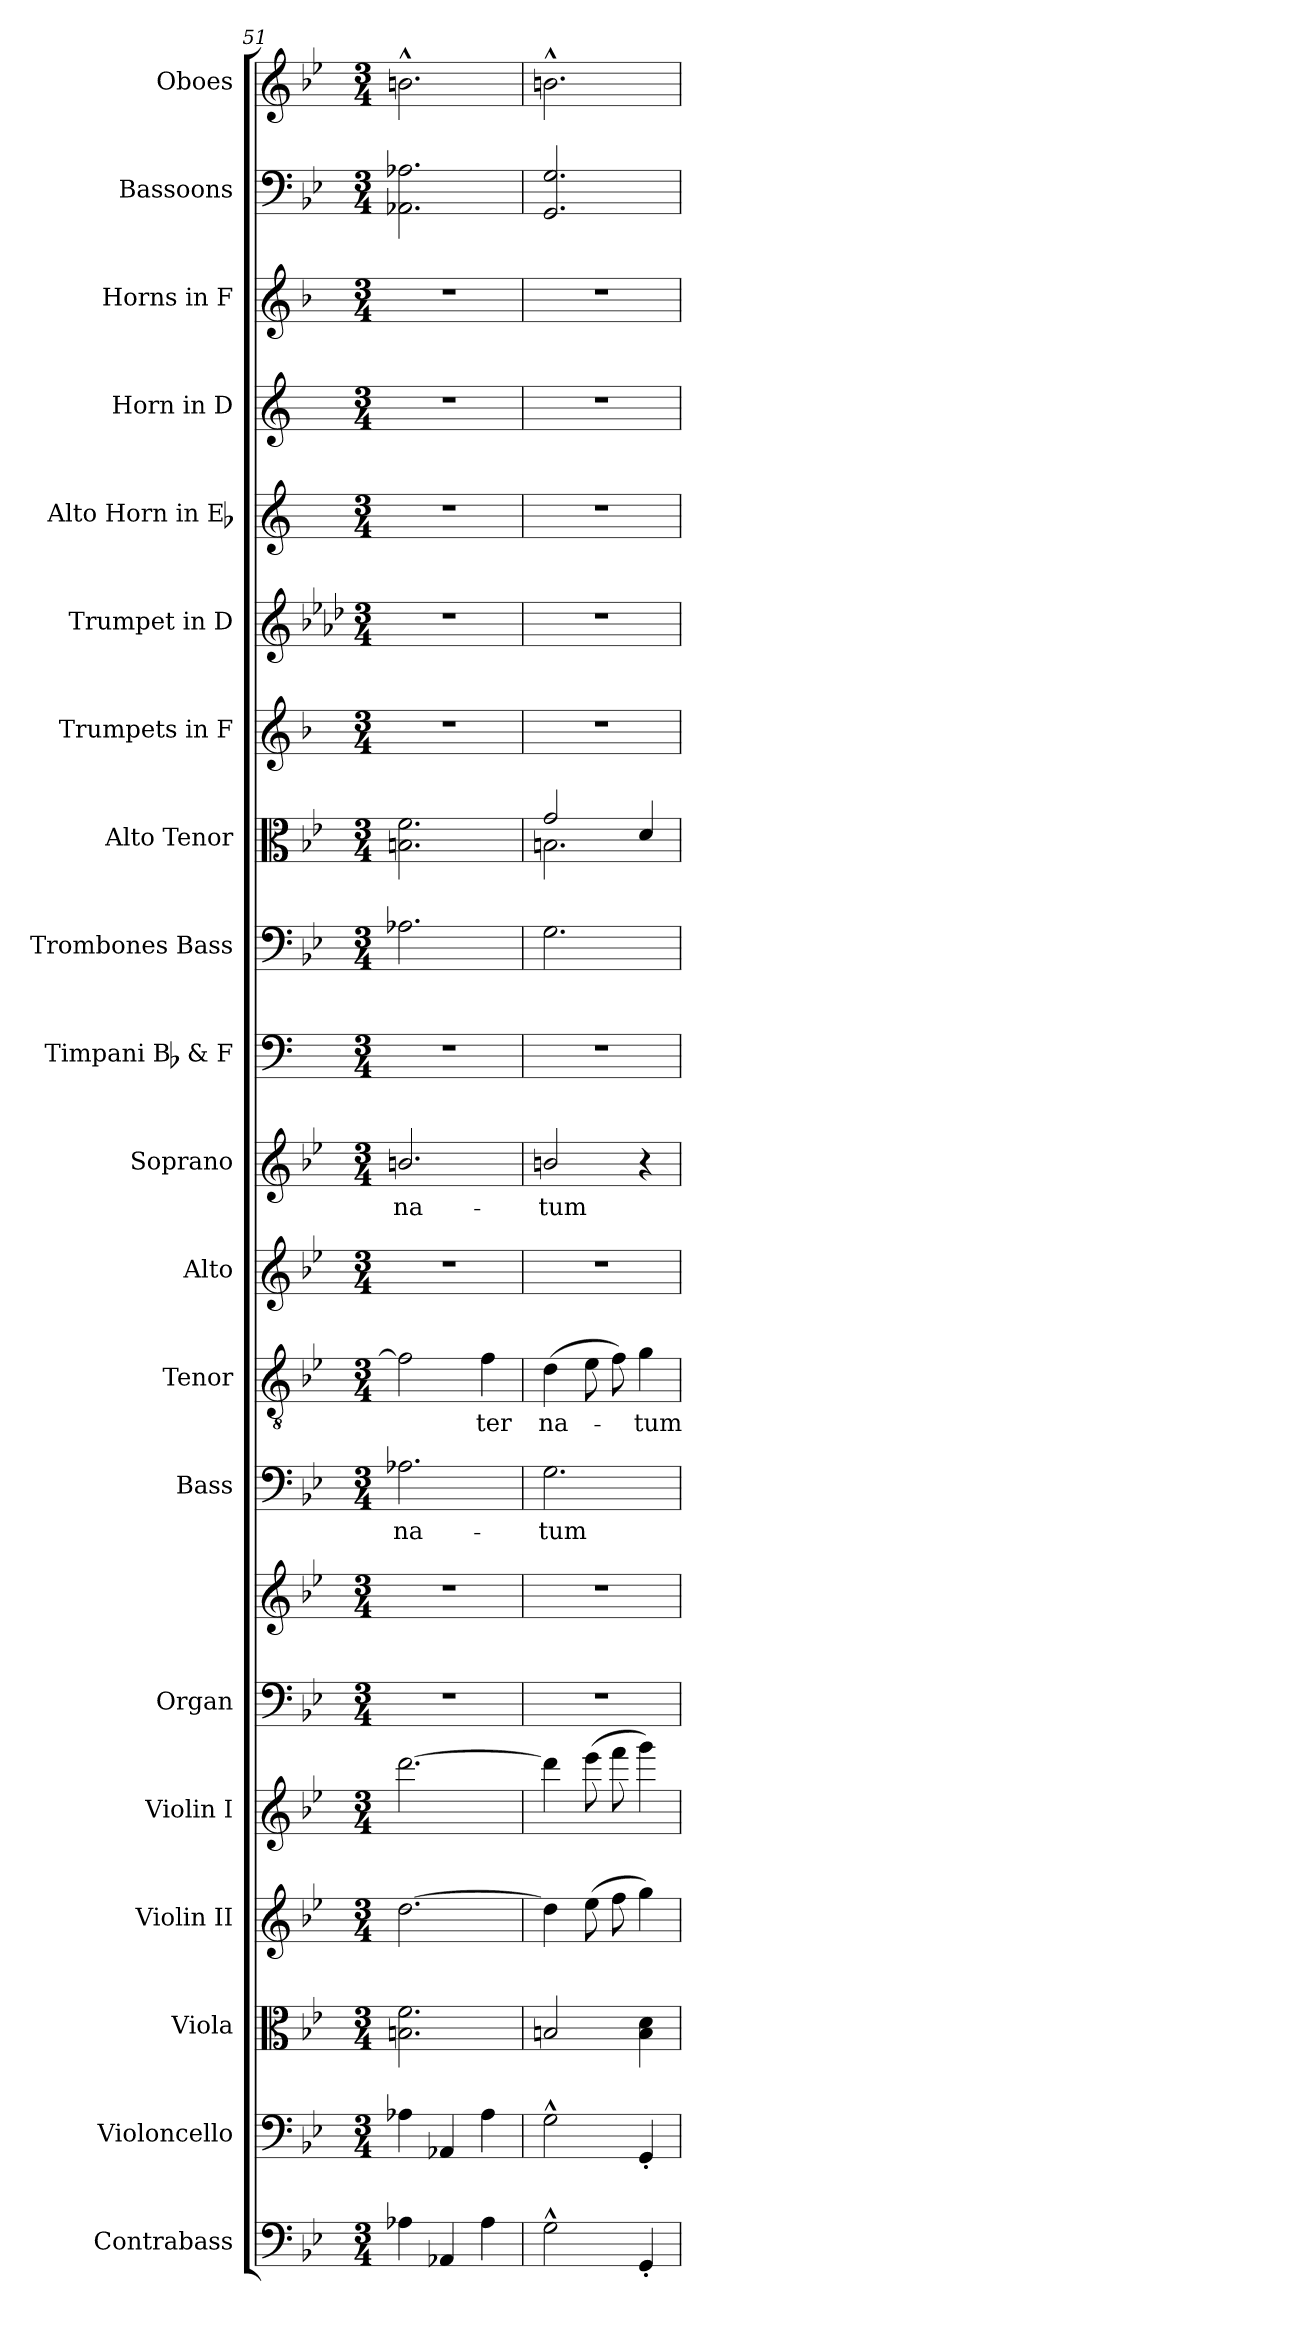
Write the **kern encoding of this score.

**kern	**kern	**kern	**kern	**kern	**kern	**kern	**kern	**text	**kern	**text	**kern	**kern	**text	**kern	**kern	**kern	**kern	**kern	**kern	**kern	**kern	**kern	**kern
*part20	*part19	*part18	*part17	*part16	*part15	*part15	*part14	*part14	*part13	*part13	*part12	*part11	*part11	*part10	*part9	*part8	*part7	*part6	*part5	*part4	*part3	*part2	*part1
*staff21	*staff20	*staff19	*staff18	*staff17	*staff16	*staff15	*staff14	*staff14	*staff13	*staff13	*staff12	*staff11	*staff11	*staff10	*staff9	*staff8	*staff7	*staff6	*staff5	*staff4	*staff3	*staff2	*staff1
*I"Contrabass	*I"Violoncello	*I"Viola	*I"Violin II	*I"Violin I	*I"Organ	*	*I"Bass	*	*I"Tenor	*	*I"Alto	*I"Soprano	*	*I"Timpani Bb & F	*I"Trombones  Bass	*I"Alto Tenor	*I"Trumpets in F	*I"Trumpet in D	*I"Alto Horn in Eb	*I"Horn in D	*I"Horns in F	*I"Bassoons	*I"Oboes
*I'Cb.	*I'Vc.	*I'Vla.	*I'Vln. II	*I'Vln. I	*I'Org.	*	*I'B.	*	*I'T.	*	*I'A.	*I'S.	*	*I'Timp.	*	*	*	*	*	*	*I'Hn.	*I'Bsn.	*I'Ob.
*clefF4	*clefF4	*clefC3	*clefG2	*clefG2	*clefF4	*clefG2	*clefF4	*	*clefGv2	*	*clefG2	*clefG2	*	*clefF4	*clefF4	*clefC3	*clefG2	*clefG2	*clefG2	*clefG2	*clefG2	*clefF4	*clefG2
*ITrd7c12	*	*	*	*	*	*	*	*	*ITrd7c12	*	*	*	*	*	*	*	*ITrd4c7	*ITrd-1c-2	*ITrd5c8	*ITrd6c10	*ITrd4c7	*	*
*k[b-e-]	*k[b-e-]	*k[b-e-]	*k[b-e-]	*k[b-e-]	*k[b-e-]	*k[b-e-]	*k[b-e-]	*	*k[b-e-]	*	*k[b-e-]	*k[b-e-]	*	*k[]	*k[b-e-]	*k[b-e-]	*k[b-e-]	*k[b-e-]	*k[f#c#g#d#]	*k[f#c#]	*k[b-e-]	*k[b-e-]	*k[b-e-]
*B-:	*B-:	*B-:	*B-:	*B-:	*B-:	*B-:	*B-:	*	*B-:	*	*B-:	*B-:	*	*C:	*B-:	*B-:	*B-:	*B-:	*E:	*D:	*B-:	*B-:	*B-:
*M3/4	*M3/4	*M3/4	*M3/4	*M3/4	*M3/4	*M3/4	*M3/4	*	*M3/4	*	*M3/4	*M3/4	*	*M3/4	*M3/4	*M3/4	*M3/4	*M3/4	*M3/4	*M3/4	*M3/4	*M3/4	*M3/4
=51	=51	=51	=51	=51	=51	=51	=51	=51	=51	=51	=51	=51	=51	=51	=51	=51	=51	=51	=51	=51	=51	=51	=51
!	!	!	!	!	!LO:N:vis=1	!LO:N:vis=1	!	!	!	!	!	!	!	!	!	!	!	!	!	!	!	!	!
!	!	!	!	!	!	!	!	!LO:LY:b:color=#000000	!	!	!LO:N:vis=1	!	!	!	!	!	!	!	!	!	!	!	!
!	!	!	!	!	!	!	!	!	!	!	!	!	!LO:LY:b:color=#000000	!LO:N:vis=1	!	!	!LO:N:vis=1	!LO:N:vis=1	!LO:N:vis=1	!LO:N:vis=1	!LO:N:vis=1	!	!
4AA-Xi\	4A-Xi\	2.Bni\ 2.fi	[2.ddi\	[2.dddi\	2.r	2.r	2.A-Xi\	na-	2Fi\]	.	2.r	2.bni/	na-	2.r	2.A-Xi\	2.Bni\ 2.fi	2.r	2.r	2.r	2.r	2.r	2.AA-Xi\ 2.A-Xi	2.bn^^i\
4AAA-Xi/	4AA-Xi/	.	.	.	.	.	.	.	.	.	.	.	.	.	.	.	.	.	.	.	.	.	.
!	!	!	!	!	!	!	!	!	!	!LO:LY:b:color=#000000	!	!	!	!	!	!	!	!	!	!	!	!	!
4AA-i\	4A-i\	.	.	.	.	.	.	.	4Fi\	-ter	.	.	.	.	.	.	.	.	.	.	.	.	.
=52	=52	=52	=52	=52	=52	=52	=52	=52	=52	=52	=52	=52	=52	=52	=52	=52	=52	=52	=52	=52	=52	=52	=52
!	!	!	!	!	!LO:N:vis=1	!LO:N:vis=1	!	!	!	!	!	!	!	!	!	!	!	!	!	!	!	!	!
!	!	!	!	!	!	!	!	!LO:LY:b:color=#000000	!	!	!	!	!	!	!	!	!	!	!	!	!	!	!
!	!	!	!	!	!	!	!	!	!	!LO:LY:b:color=#000000	!LO:N:vis=1	!	!	!	!	!	!	!	!	!	!	!	!
!	!	!	!	!	!	!	!	!	!	!	!	!	!LO:LY:b:color=#000000	!LO:N:vis=1	!	!	!LO:N:vis=1	!LO:N:vis=1	!LO:N:vis=1	!LO:N:vis=1	!LO:N:vis=1	!	!
*	*	*	*	*	*	*	*	*	*	*	*	*	*	*	*	*^	*	*	*	*	*	*	*
2GG^^i\	2G^^i\	2Bni/	4ddi\]	4dddi\]	2.r	2.r	2.Gi\	-tum	(4Di\	na-	2.r	2bni/	-tum	2.r	2.Gi\	2gi/	2.Bni\	2.r	2.r	2.r	2.r	2.r	2.GGi/ 2.Gi	2.bn^^i\
.	.	.	(8ee-i\	(8eee-i\	.	.	.	.	8E-i\	.	.	.	.	.	.	.	.	.	.	.	.	.	.	.
.	.	.	8ffi\	8fffi\	.	.	.	.	8Fi\)	.	.	.	.	.	.	.	.	.	.	.	.	.	.	.
!	!	!	!	!	!	!	!	!	!	!LO:LY:b:color=#000000	!	!	!	!	!	!	!	!	!	!	!	!	!	!
4GGG'i/	4GG'i/	4Bi\ 4di	4ggi\)	4gggi\)	.	.	.	.	4Gi\	-tum	.	4r	.	.	.	4di/	.	.	.	.	.	.	.	.
*	*	*	*	*	*	*	*	*	*	*	*	*	*	*	*	*v	*v	*	*	*	*	*	*	*
=	=	=	=	=	=	=	=	=	=	=	=	=	=	=	=	=	=	=	=	=	=	=	=
*-	*-	*-	*-	*-	*-	*-	*-	*-	*-	*-	*-	*-	*-	*-	*-	*-	*-	*-	*-	*-	*-	*-	*-
